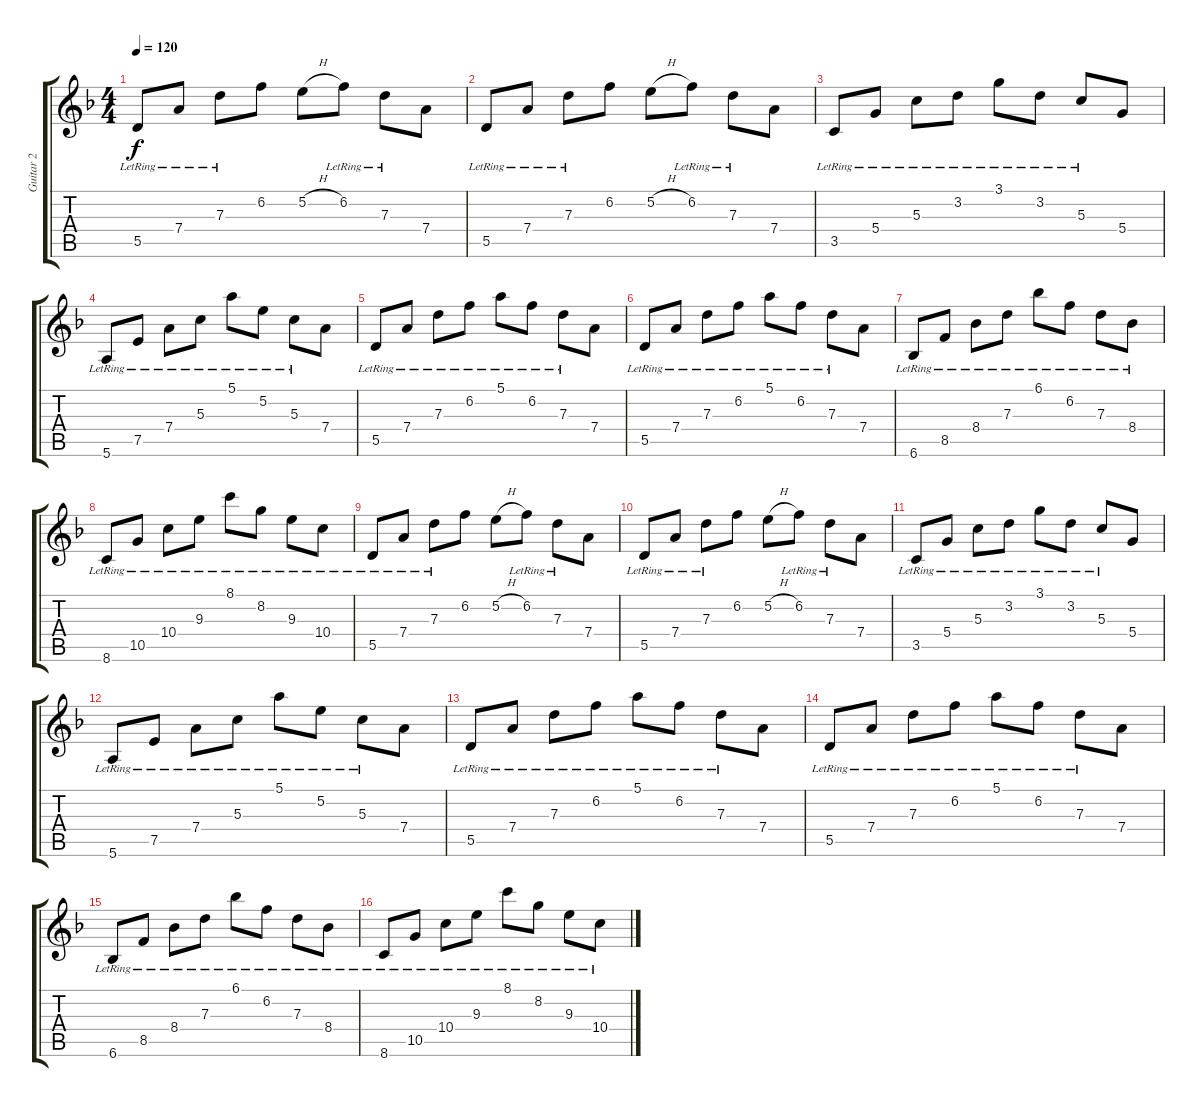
\track ("Guitar 2" "Guitar 2") {instrument acousticguitarnylon}
\staff {score tabs}
\tuning (E4 B3 G3 D3 A2 E2) {hide}
\ts (4 4)
\tempo 120
\clef g2
\ks f
5.5{lr}.8{dy f instrument acousticguitarnylon} 7.4{lr}.8 7.3{lr}.8 6.2.8 5.2{h}.8 6.2{lr}.8 7.3{lr}.8 7.4.8 |
5.5{lr}.8 7.4{lr}.8 7.3{lr}.8 6.2.8 5.2{h}.8 6.2{lr}.8 7.3{lr}.8 7.4.8 |
3.5{lr}.8 5.4{lr}.8 5.3{lr}.8 3.2{lr}.8 3.1{lr}.8 3.2{lr}.8 5.3{lr}.8 5.4.8 |
5.6{lr}.8 7.5{lr}.8 7.4{lr}.8 5.3{lr}.8 5.1{lr}.8 5.2{lr}.8 5.3{lr}.8 7.4.8 |
5.5{lr}.8 7.4{lr}.8 7.3{lr}.8 6.2{lr}.8 5.1{lr}.8 6.2{lr}.8 7.3{lr}.8 7.4.8 |
5.5{lr}.8 7.4{lr}.8 7.3{lr}.8 6.2{lr}.8 5.1{lr}.8 6.2{lr}.8 7.3{lr}.8 7.4.8 |
6.6{lr}.8 8.5{lr}.8 8.4{lr}.8 7.3{lr}.8 6.1{lr}.8 6.2{lr}.8 7.3{lr}.8 8.4{lr}.8 |
8.6{lr}.8 10.5{lr}.8 10.4{lr}.8 9.3{lr}.8 8.1{lr}.8 8.2{lr}.8 9.3{lr}.8 10.4{lr}.8 |
5.5{lr}.8 7.4{lr}.8 7.3{lr}.8 6.2.8 5.2{h}.8 6.2{lr}.8 7.3{lr}.8 7.4.8 |
5.5{lr}.8 7.4{lr}.8 7.3{lr}.8 6.2.8 5.2{h}.8 6.2{lr}.8 7.3{lr}.8 7.4.8 |
3.5{lr}.8 5.4{lr}.8 5.3{lr}.8 3.2{lr}.8 3.1{lr}.8 3.2{lr}.8 5.3{lr}.8 5.4.8 |
5.6{lr}.8 7.5{lr}.8 7.4{lr}.8 5.3{lr}.8 5.1{lr}.8 5.2{lr}.8 5.3{lr}.8 7.4.8 |
5.5{lr}.8 7.4{lr}.8 7.3{lr}.8 6.2{lr}.8 5.1{lr}.8 6.2{lr}.8 7.3{lr}.8 7.4.8 |
5.5{lr}.8 7.4{lr}.8 7.3{lr}.8 6.2{lr}.8 5.1{lr}.8 6.2{lr}.8 7.3{lr}.8 7.4.8 |
6.6{lr}.8 8.5{lr}.8 8.4{lr}.8 7.3{lr}.8 6.1{lr}.8 6.2{lr}.8 7.3{lr}.8 8.4{lr}.8 |
8.6{lr}.8 10.5{lr}.8 10.4{lr}.8 9.3{lr}.8 8.1{lr}.8 8.2{lr}.8 9.3{lr}.8 10.4{lr}.8
